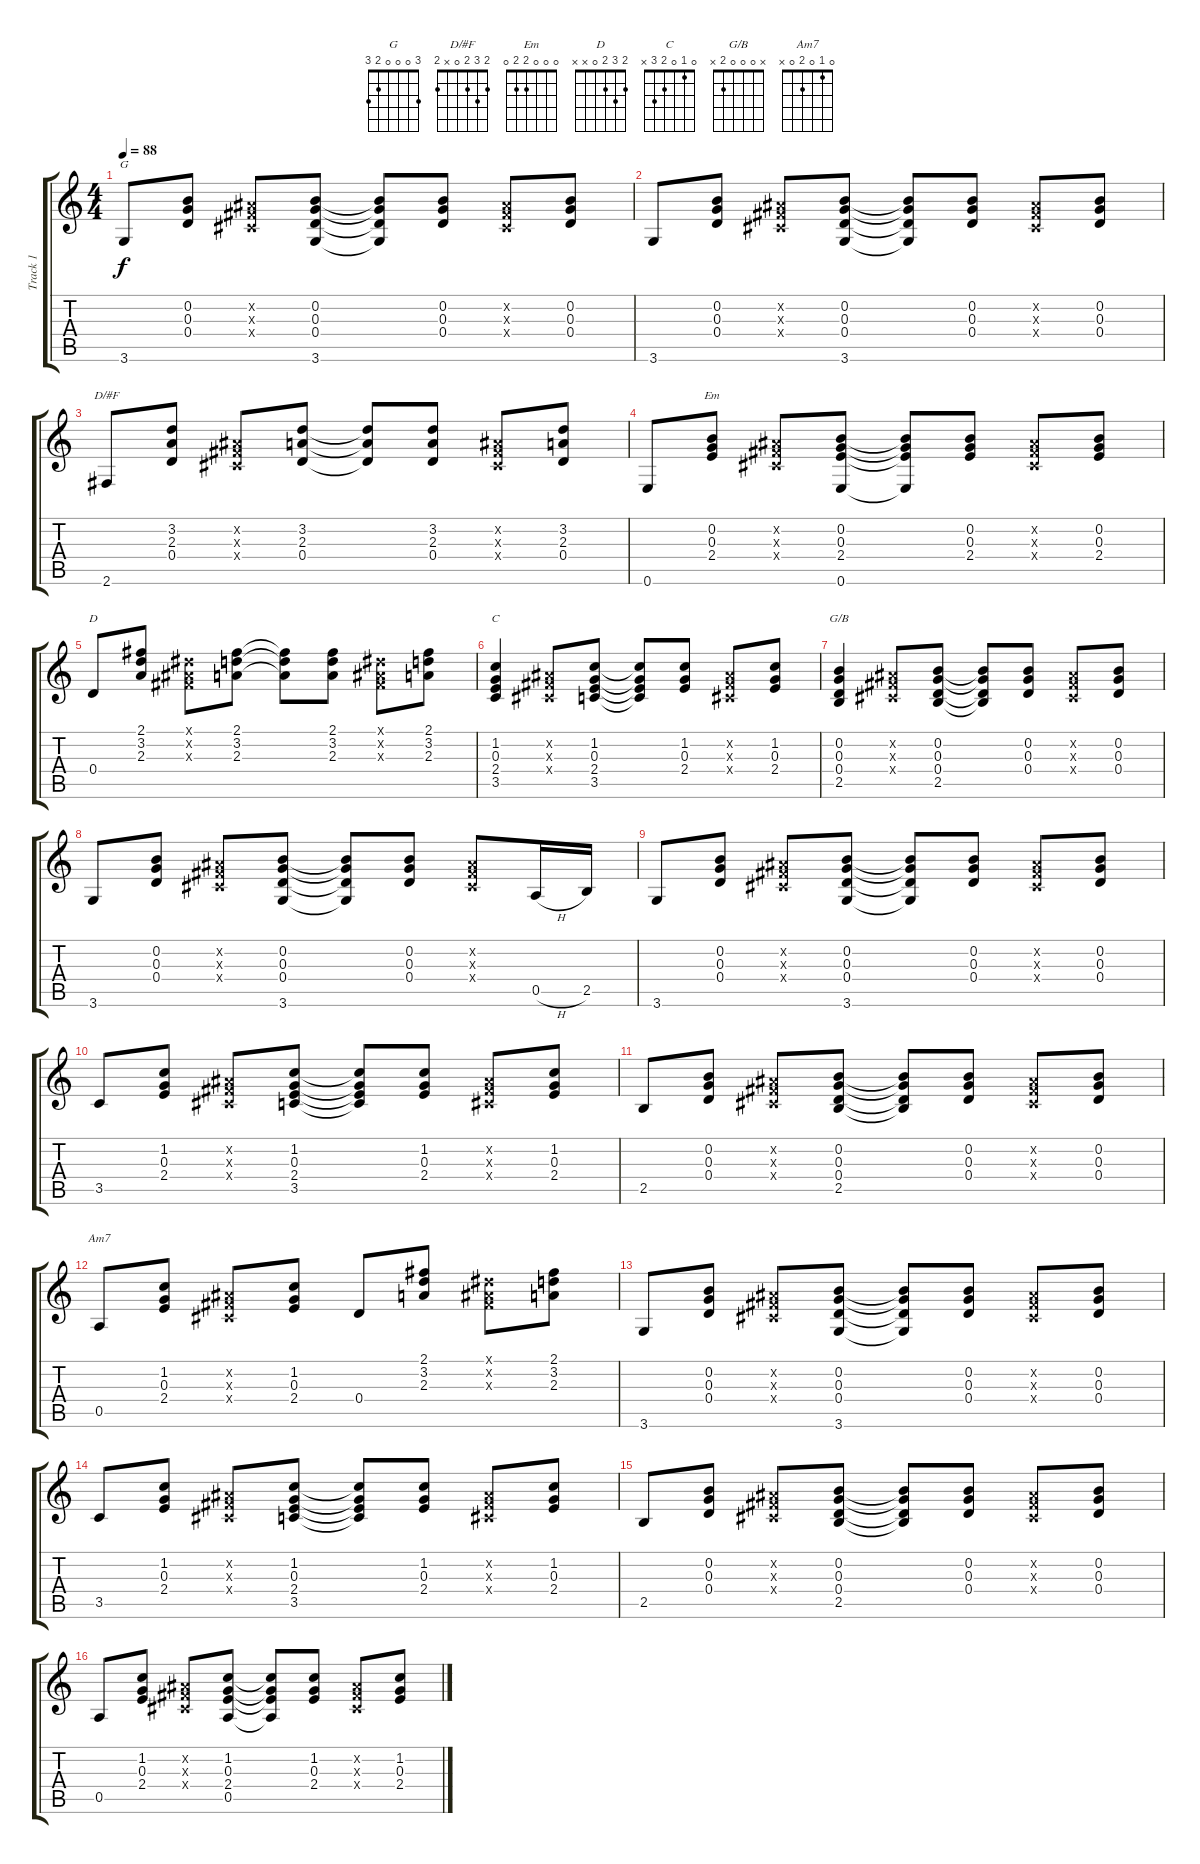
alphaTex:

\track ("Track 1" "Track 1") {instrument acousticguitarnylon}
\staff {score tabs}
\tuning (E4 B3 G3 D3 A2 E2) {hide}
\chord ("G" 3 0 0 0 2 3)
\chord ("D/#F" 2 3 2 0 x 2)
\chord ("Em" 0 0 0 2 2 0)
\chord ("D" 2 3 2 0 x x)
\chord ("C" 0 1 0 2 3 x)
\chord ("G/B" x 0 0 0 2 x)
\chord ("Am7" 0 1 0 2 0 x)
\ts (4 4)
\tempo 88
\clef g2
\ks c
3.6.8{ch "G" dy f} (0.2 0.3 0.4).8 (-1.2{x} -1.3{x} -1.4{x}).8 (0.2 0.3 0.4 3.6).8 (0.2{t} 0.3{t} 0.4{t} 3.6{t}).8 (0.2 0.3 0.4).8 (-1.2{x} -1.3{x} -1.4{x}).8 (0.2 0.3 0.4).8 |
3.6.8 (0.2 0.3 0.4).8 (-1.2{x} -1.3{x} -1.4{x}).8 (0.2 0.3 0.4 3.6).8 (0.2{t} 0.3{t} 0.4{t} 3.6{t}).8 (0.2 0.3 0.4).8 (-1.2{x} -1.3{x} -1.4{x}).8 (0.2 0.3 0.4).8 |
2.6.8{ch "D/#F"} (3.2 2.3 0.4).8 (-1.2{x} -1.3{x} -1.4{x}).8 (3.2 2.3 0.4).8 (3.2{t} 2.3{t} 0.4{t}).8 (3.2 2.3 0.4).8 (-1.2{x} -1.3{x} -1.4{x}).8 (3.2 2.3 0.4).8 |
0.6.8 (0.2 0.3 2.4).8{ch "Em"} (-1.2{x} -1.3{x} -1.4{x}).8 (0.2 0.3 2.4 0.6).8 (0.2{t} 0.3{t} 2.4{t} 0.6{t}).8 (0.2 0.3 2.4).8 (-1.2{x} -1.3{x} -1.4{x}).8 (0.2 0.3 2.4).8 |
0.4.8{ch "D"} (2.1 3.2 2.3).8 (-1.1{x} -1.2{x} -1.3{x}).8 (2.1 3.2 2.3).8 (2.1{t} 3.2{t} 2.3{t}).8 (2.1 3.2 2.3).8 (-1.1{x} -1.2{x} -1.3{x}).8 (2.1 3.2 2.3).8 |
(1.2 0.3 2.4 3.5).4{ch "C"} (-1.2{x} -1.3{x} -1.4{x}).8 (1.2 0.3 2.4 3.5).8 (1.2{t} 0.3{t} 2.4{t} 3.5{t}).8 (1.2 0.3 2.4).8 (-1.2{x} -1.3{x} -1.4{x}).8 (1.2 0.3 2.4).8 |
(0.2 0.3 0.4 2.5).4{ch "G/B"} (-1.2{x} -1.3{x} -1.4{x}).8 (0.2 0.3 0.4 2.5).8 (0.2{t} 0.3{t} 0.4{t} 2.5{t}).8 (0.2 0.3 0.4).8 (-1.2{x} -1.3{x} -1.4{x}).8 (0.2 0.3 0.4).8 |
3.6.8 (0.2 0.3 0.4).8 (-1.2{x} -1.3{x} -1.4{x}).8 (0.2 0.3 0.4 3.6).8 (0.2{t} 0.3{t} 0.4{t} 3.6{t}).8 (0.2 0.3 0.4).8 (-1.2{x} -1.3{x} -1.4{x}).8 0.5{h}.16 2.5.16 |
3.6.8 (0.2 0.3 0.4).8 (-1.2{x} -1.3{x} -1.4{x}).8 (0.2 0.3 0.4 3.6).8 (0.2{t} 0.3{t} 0.4{t} 3.6{t}).8 (0.2 0.3 0.4).8 (-1.2{x} -1.3{x} -1.4{x}).8 (0.2 0.3 0.4).8 |
3.5.8 (1.2 0.3 2.4).8 (-1.2{x} -1.3{x} -1.4{x}).8 (1.2 0.3 2.4 3.5).8 (1.2{t} 0.3{t} 2.4{t} 3.5{t}).8 (1.2 0.3 2.4).8 (-1.2{x} -1.3{x} -1.4{x}).8 (1.2 0.3 2.4).8 |
2.5.8 (0.2 0.3 0.4).8 (-1.2{x} -1.3{x} -1.4{x}).8 (0.2 0.3 0.4 2.5).8 (0.2{t} 0.3{t} 0.4{t} 2.5{t}).8 (0.2 0.3 0.4).8 (-1.2{x} -1.3{x} -1.4{x}).8 (0.2 0.3 0.4).8 |
0.5.8{ch "Am7"} (1.2 0.3 2.4).8 (-1.2{x} -1.3{x} -1.4{x}).8 (1.2 0.3 2.4).8 0.4.8 (2.1 3.2 2.3).8 (-1.1{x} -1.2{x} -1.3{x}).8 (2.1 3.2 2.3).8 |
3.6.8 (0.2 0.3 0.4).8 (-1.2{x} -1.3{x} -1.4{x}).8 (0.2 0.3 0.4 3.6).8 (0.2{t} 0.3{t} 0.4{t} 3.6{t}).8 (0.2 0.3 0.4).8 (-1.2{x} -1.3{x} -1.4{x}).8 (0.2 0.3 0.4).8 |
3.5.8 (1.2 0.3 2.4).8 (-1.2{x} -1.3{x} -1.4{x}).8 (1.2 0.3 2.4 3.5).8 (1.2{t} 0.3{t} 2.4{t} 3.5{t}).8 (1.2 0.3 2.4).8 (-1.2{x} -1.3{x} -1.4{x}).8 (1.2 0.3 2.4).8 |
2.5.8 (0.2 0.3 0.4).8 (-1.2{x} -1.3{x} -1.4{x}).8 (0.2 0.3 0.4 2.5).8 (0.2{t} 0.3{t} 0.4{t} 2.5{t}).8 (0.2 0.3 0.4).8 (-1.2{x} -1.3{x} -1.4{x}).8 (0.2 0.3 0.4).8 |
0.5.8 (1.2 0.3 2.4).8 (-1.2{x} -1.3{x} -1.4{x}).8 (1.2 0.3 2.4 0.5).8 (1.2{t} 0.3{t} 2.4{t} 0.5{t}).8 (1.2 0.3 2.4).8 (-1.2{x} -1.3{x} -1.4{x}).8 (1.2 0.3 2.4).8
